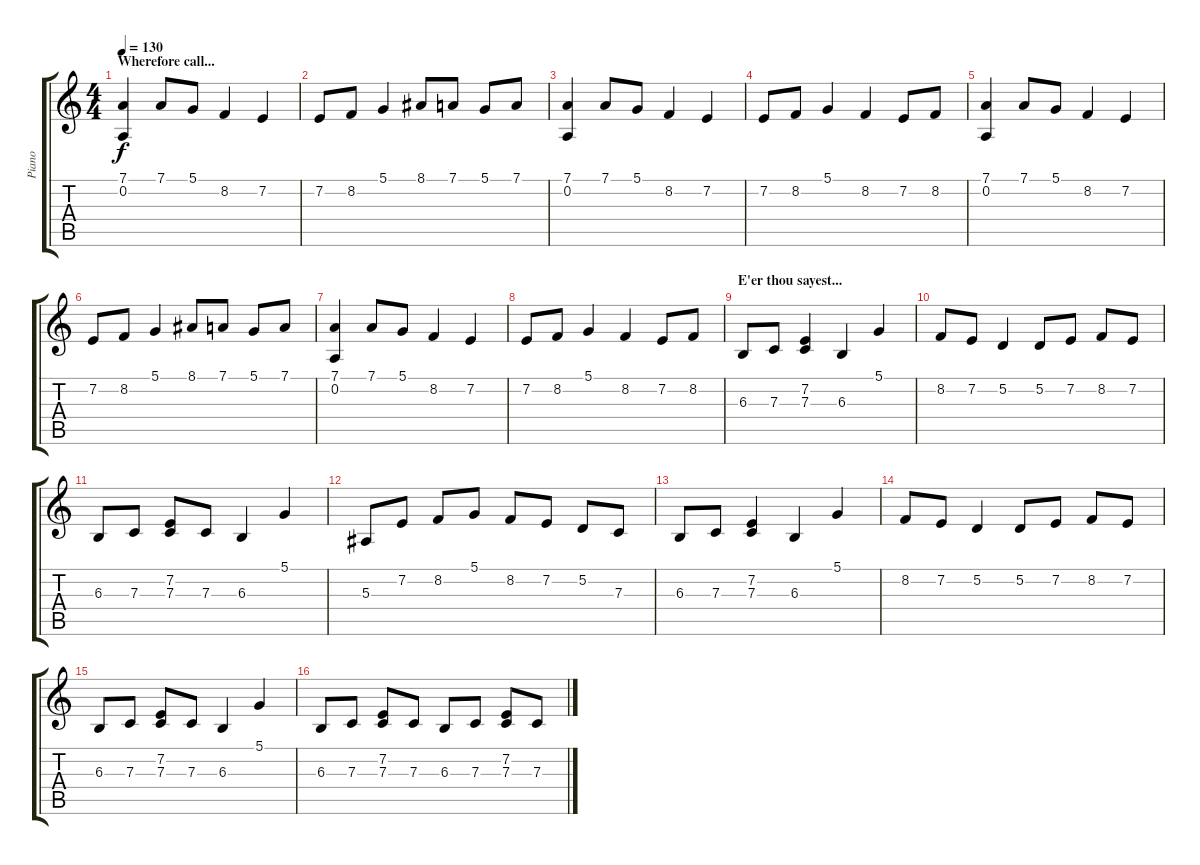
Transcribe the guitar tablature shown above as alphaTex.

\track ("Piano" "Piano") {instrument acousticgrandpiano}
\staff {score tabs}
\tuning (D4 A3 F3 C3 G2 D2) {hide}
\ts (4 4)
\section ("" "Wherefore call...")
\tempo 130
\clef g2
\ks c
(7.1 0.2).4{dy f} 7.1.8 5.1.8 8.2.4 7.2.4 |
7.2.8 8.2.8 5.1.4 8.1.8 7.1.8 5.1.8 7.1.8 |
(7.1 0.2).4 7.1.8 5.1.8 8.2.4 7.2.4 |
7.2.8 8.2.8 5.1.4 8.2.4 7.2.8 8.2.8 |
(7.1 0.2).4 7.1.8 5.1.8 8.2.4 7.2.4 |
7.2.8 8.2.8 5.1.4 8.1.8 7.1.8 5.1.8 7.1.8 |
(7.1 0.2).4 7.1.8 5.1.8 8.2.4 7.2.4 |
7.2.8 8.2.8 5.1.4 8.2.4 7.2.8 8.2.8 |
\section ("" "E'er thou sayest...")
6.3.8 7.3.8 (7.2 7.3).4 6.3.4 5.1.4 |
8.2.8 7.2.8 5.2.4 5.2.8 7.2.8 8.2.8 7.2.8 |
6.3.8 7.3.8 (7.2 7.3).8 7.3.8 6.3.4 5.1.4 |
5.3.8 7.2.8 8.2.8 5.1.8 8.2.8 7.2.8 5.2.8 7.3.8 |
6.3.8 7.3.8 (7.2 7.3).4 6.3.4 5.1.4 |
8.2.8 7.2.8 5.2.4 5.2.8 7.2.8 8.2.8 7.2.8 |
6.3.8 7.3.8 (7.2 7.3).8 7.3.8 6.3.4 5.1.4 |
6.3.8 7.3.8 (7.2 7.3).8 7.3.8 6.3.8 7.3.8 (7.2 7.3).8 7.3.8
